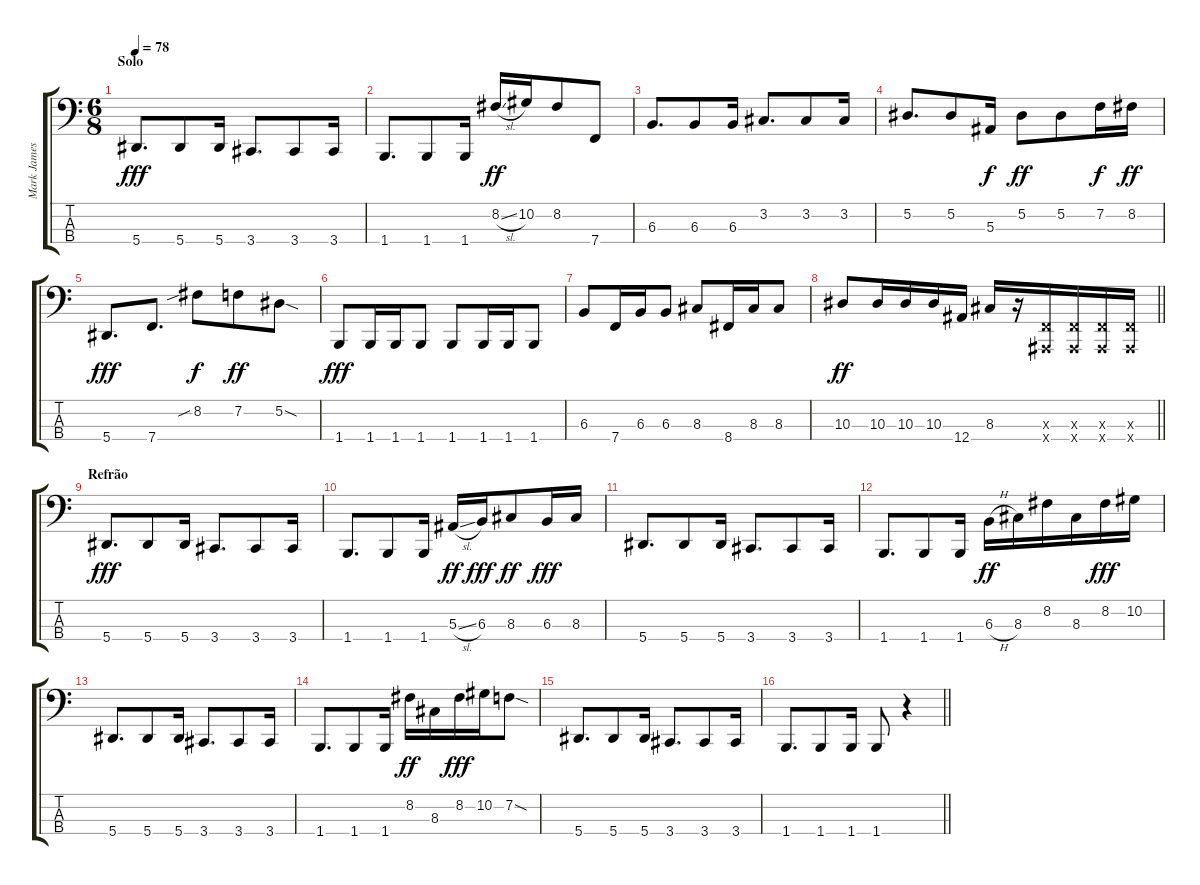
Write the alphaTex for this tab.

\track ("Mark James" "Mark James") {instrument electricbassfinger}
\staff {score tabs}
\tuning (Eb2 Bb1 F1 Bb0) {hide}
\ts (6 8)
\section ("" "Solo")
\tempo 78
\clef f4
\ks c
5.4.8{d dy fff} 5.4.8 5.4.16 3.4.8{d} 3.4.8 3.4.16 |
1.4.8{d} 1.4.8 1.4.16 8.2{sl}.16{dy ff} 10.2.16 8.2.8 7.4.8 |
6.3.8{d} 6.3.8 6.3.16 3.2.8{d} 3.2.8 3.2.16 |
5.2.8{d} 5.2.8 5.3.16{dy f} 5.2.8{dy ff} 5.2.8 7.2.16{dy f} 8.2.16{dy ff} |
5.4.8{d dy fff} 7.4.8{d} 8.2{sib}.8{dy f} 7.2.8{dy ff} 5.2{sod}.8 |
1.4.8{dy fff} 1.4.16 1.4.16 1.4.8 1.4.8 1.4.16 1.4.16 1.4.8 |
6.3.8 7.4.16 6.3.16 6.3.8 8.3.8 8.4.16 8.3.16 8.3.8 |
\barLineRight lightlight
10.3.8{dy ff} 10.3.16 10.3.16 10.3.16 12.4.16 8.3.16 r.16 (0.3{x} 0.4{x}).16 (0.3{x} 0.4{x}).16 (0.3{x} 0.4{x}).16 (0.3{x} 0.4{x}).16 |
\section ("" "Refrão")
5.4.8{d dy fff} 5.4.8 5.4.16 3.4.8{d} 3.4.8 3.4.16 |
1.4.8{d} 1.4.8 1.4.16 5.3{sl}.16{dy ff} 6.3.16{dy fff} 8.3.8{dy ff} 6.3.16{dy fff} 8.3.16 |
5.4.8{d} 5.4.8 5.4.16 3.4.8{d} 3.4.8 3.4.16 |
1.4.8{d} 1.4.8 1.4.16 6.3{h}.16{dy ff} 8.3.16 8.2.16 8.3.16 8.2.16{dy fff} 10.2.16 |
5.4.8{d} 5.4.8 5.4.16 3.4.8{d} 3.4.8 3.4.16 |
1.4.8{d} 1.4.8 1.4.16 8.2.16{dy ff} 8.3.16 8.2.16{dy fff} 10.2.16 7.2{sod}.8 |
5.4.8{d} 5.4.8 5.4.16 3.4.8{d} 3.4.8 3.4.16 |
\barLineRight lightlight
1.4.8{d} 1.4.8 1.4.16 1.4.8 r.4
